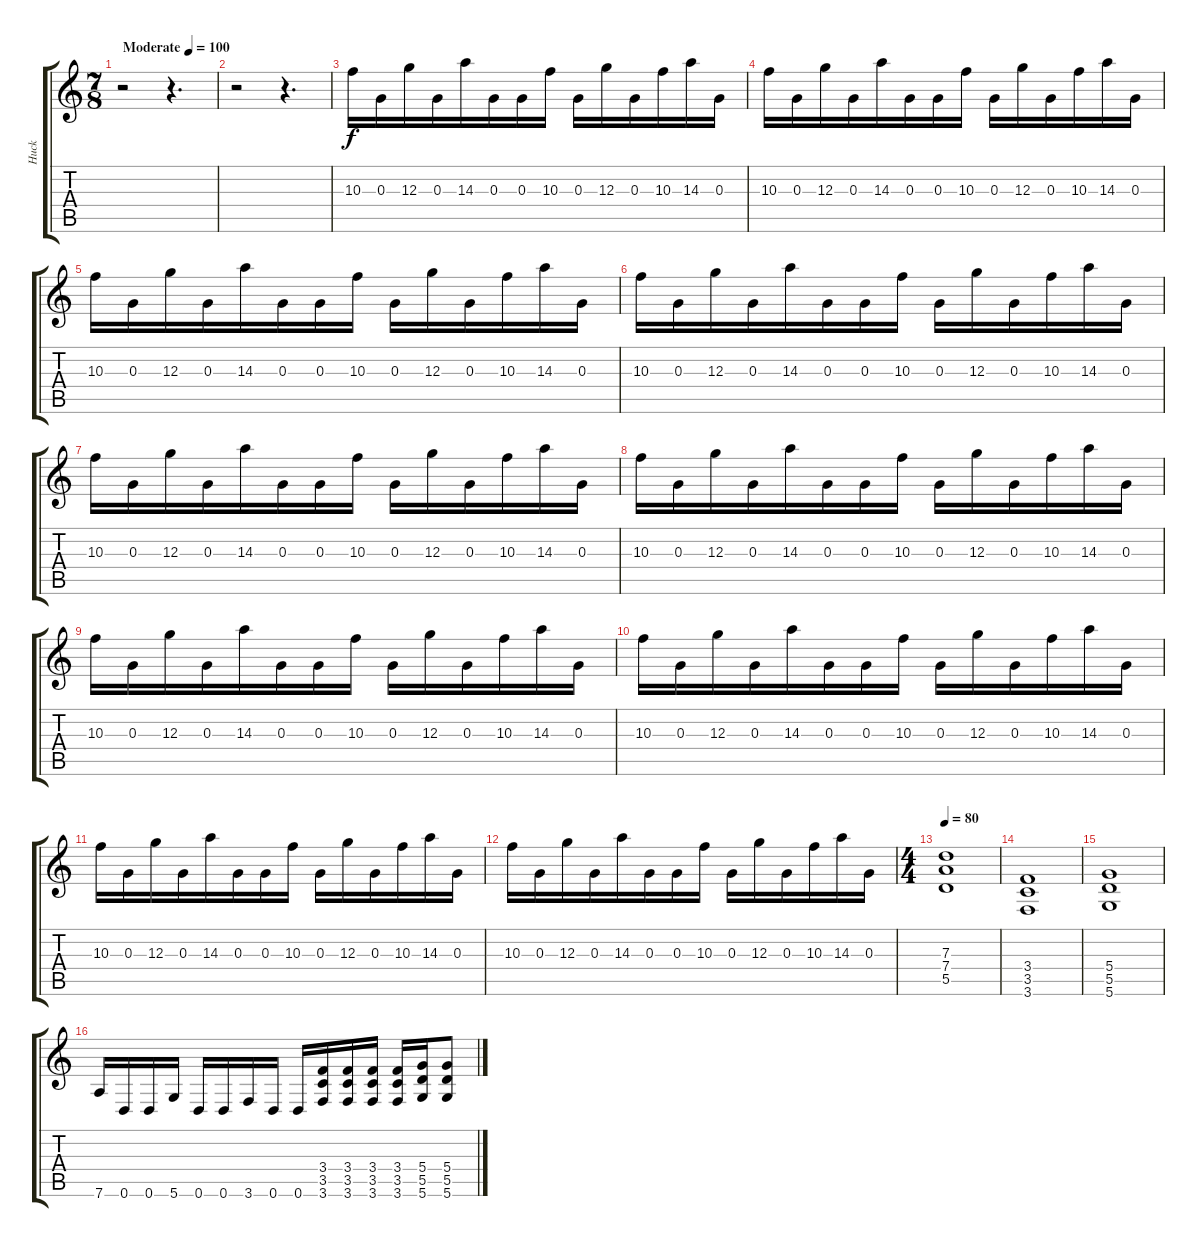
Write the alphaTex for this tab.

\track ("Huck" "Huck") {instrument distortionguitar bank 255}
\staff {score tabs}
\tuning (E4 B3 G3 D3 A2 D2) {hide}
\ts (7 8)
\tempo (100 "Moderate")
\clef g2
\ks c
r.2{dy f instrument distortionguitar} r.4{d} |
r.2 r.4{d} |
10.3.16 0.3.16 12.3.16 0.3.16 14.3.16 0.3.16 0.3.16 10.3.16 0.3.16 12.3.16 0.3.16 10.3.16 14.3.16 0.3.16 |
10.3.16 0.3.16 12.3.16 0.3.16 14.3.16 0.3.16 0.3.16 10.3.16 0.3.16 12.3.16 0.3.16 10.3.16 14.3.16 0.3.16 |
10.3.16 0.3.16 12.3.16 0.3.16 14.3.16 0.3.16 0.3.16 10.3.16 0.3.16 12.3.16 0.3.16 10.3.16 14.3.16 0.3.16 |
10.3.16 0.3.16 12.3.16 0.3.16 14.3.16 0.3.16 0.3.16 10.3.16 0.3.16 12.3.16 0.3.16 10.3.16 14.3.16 0.3.16 |
10.3.16 0.3.16 12.3.16 0.3.16 14.3.16 0.3.16 0.3.16 10.3.16 0.3.16 12.3.16 0.3.16 10.3.16 14.3.16 0.3.16 |
10.3.16 0.3.16 12.3.16 0.3.16 14.3.16 0.3.16 0.3.16 10.3.16 0.3.16 12.3.16 0.3.16 10.3.16 14.3.16 0.3.16 |
10.3.16 0.3.16 12.3.16 0.3.16 14.3.16 0.3.16 0.3.16 10.3.16 0.3.16 12.3.16 0.3.16 10.3.16 14.3.16 0.3.16 |
10.3.16 0.3.16 12.3.16 0.3.16 14.3.16 0.3.16 0.3.16 10.3.16 0.3.16 12.3.16 0.3.16 10.3.16 14.3.16 0.3.16 |
10.3.16 0.3.16 12.3.16 0.3.16 14.3.16 0.3.16 0.3.16 10.3.16 0.3.16 12.3.16 0.3.16 10.3.16 14.3.16 0.3.16 |
10.3.16 0.3.16 12.3.16 0.3.16 14.3.16 0.3.16 0.3.16 10.3.16 0.3.16 12.3.16 0.3.16 10.3.16 14.3.16 0.3.16 |
\ts (4 4)
\tempo 80
(7.3 7.4 5.5).1 |
(3.4 3.5 3.6).1 |
(5.4 5.5 5.6).1 |
7.6.16 0.6.16 0.6.16 5.6.16 0.6.16 0.6.16 3.6.16 0.6.16 0.6.16 (3.4 3.5 3.6).16 (3.4 3.5 3.6).16 (3.4 3.5 3.6).16 (3.4 3.5 3.6).16 (5.4 5.5 5.6).16 (5.4 5.5 5.6).8
